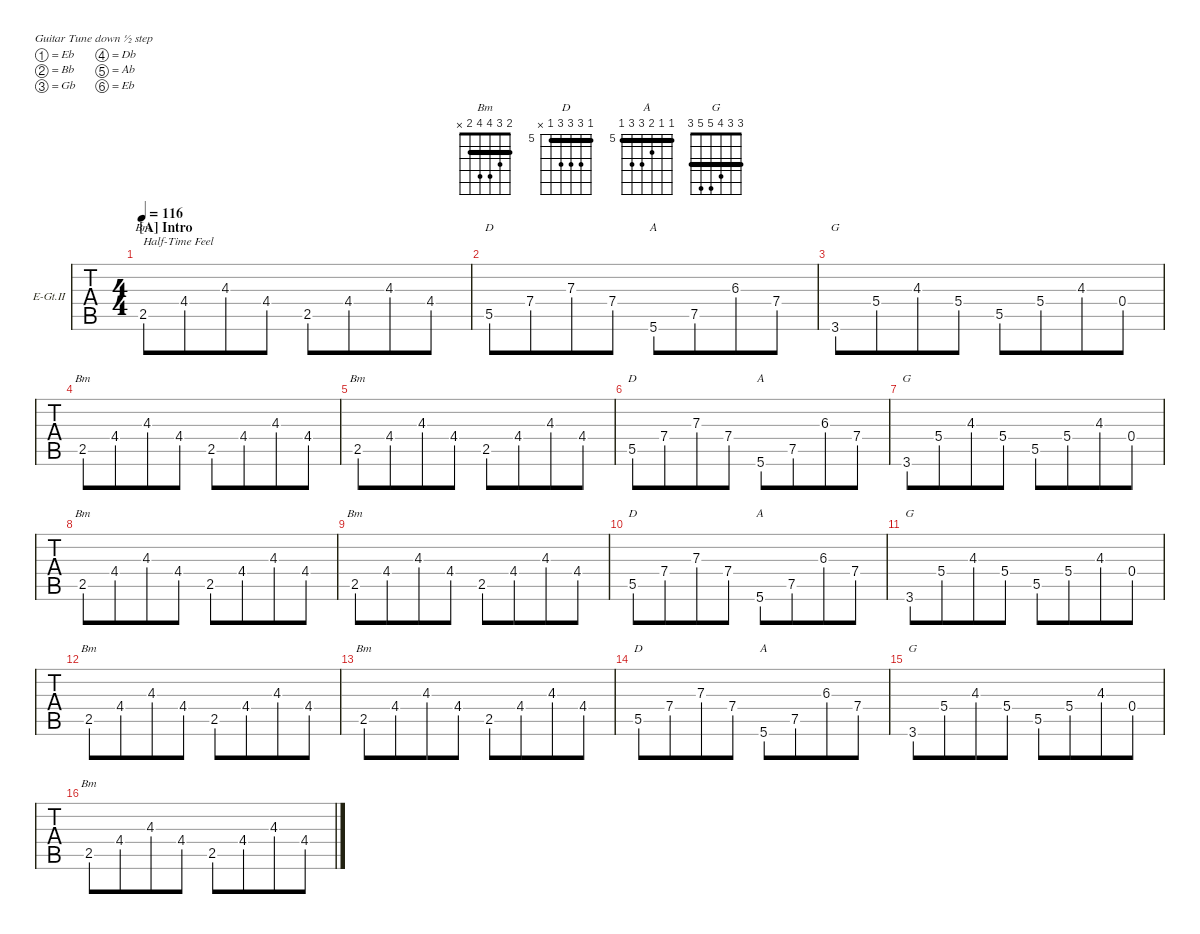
\hideDynamics
\bracketExtendMode nobrackets
\firstSystemTrackNameOrientation horizontal
\otherSystemsTrackNameOrientation horizontal
\track ("E.Guitar II (Rythm Right)" "E-Gt.II") {multiBarRest instrument distortionguitar}
\staff {tabs}
\tuning (Eb4 Bb3 Gb3 Db3 Ab2 Eb2)
\chord ("Bm" 2 3 4 4 2 x) {barre 2}
\chord ("D" 5 7 7 7 5 x) {firstfret 5 barre 5}
\chord ("A" 5 5 6 7 7 5) {firstfret 5 barre (5 5)}
\chord ("G" 3 3 4 5 5 3) {barre (3 3)}
\ts (4 4)
\section ("A" "Intro")
\tempo 116
\clef g2
\ks db
2.5.8{ch "Bm" txt "Half-Time Feel" dy mf instrument distortionguitar beam merge} 4.4.8{beam merge} 4.3.8{beam merge} 4.4.8 2.5.8{beam merge} 4.4.8{beam merge} 4.3.8{beam merge} 4.4.8 |
5.5.8{ch "D" beam merge} 7.4.8{beam merge} 7.3.8{beam merge} 7.4.8 5.6.8{ch "A" beam merge} 7.5.8{beam merge} 6.3.8{beam merge} 7.4.8 |
3.6.8{ch "G" beam merge} 5.4.8{beam merge} 4.3.8{beam merge} 5.4.8 5.5.8{beam merge} 5.4.8{beam merge} 4.3.8{beam merge} 0.4.8 |
2.5.8{ch "Bm" beam merge} 4.4.8{beam merge} 4.3.8{beam merge} 4.4.8 2.5.8{beam merge} 4.4.8{beam merge} 4.3.8{beam merge} 4.4.8 |
2.5.8{ch "Bm" beam merge} 4.4.8{beam merge} 4.3.8{beam merge} 4.4.8 2.5.8{beam merge} 4.4.8{beam merge} 4.3.8{beam merge} 4.4.8 |
5.5.8{ch "D" beam merge} 7.4.8{beam merge} 7.3.8{beam merge} 7.4.8 5.6.8{ch "A" beam merge} 7.5.8{beam merge} 6.3.8{beam merge} 7.4.8 |
3.6.8{ch "G" beam merge} 5.4.8{beam merge} 4.3.8{beam merge} 5.4.8 5.5.8{beam merge} 5.4.8{beam merge} 4.3.8{beam merge} 0.4.8 |
2.5.8{ch "Bm" beam merge} 4.4.8{beam merge} 4.3.8{beam merge} 4.4.8 2.5.8{beam merge} 4.4.8{beam merge} 4.3.8{beam merge} 4.4.8 |
2.5.8{ch "Bm" beam merge} 4.4.8{beam merge} 4.3.8{beam merge} 4.4.8 2.5.8{beam merge} 4.4.8{beam merge} 4.3.8{beam merge} 4.4.8 |
5.5.8{ch "D" beam merge} 7.4.8{beam merge} 7.3.8{beam merge} 7.4.8 5.6.8{ch "A" beam merge} 7.5.8{beam merge} 6.3.8{beam merge} 7.4.8 |
3.6.8{ch "G" beam merge} 5.4.8{beam merge} 4.3.8{beam merge} 5.4.8 5.5.8{beam merge} 5.4.8{beam merge} 4.3.8{beam merge} 0.4.8 |
2.5.8{ch "Bm" beam merge} 4.4.8{beam merge} 4.3.8{beam merge} 4.4.8 2.5.8{beam merge} 4.4.8{beam merge} 4.3.8{beam merge} 4.4.8 |
2.5.8{ch "Bm" beam merge} 4.4.8{beam merge} 4.3.8{beam merge} 4.4.8 2.5.8{beam merge} 4.4.8{beam merge} 4.3.8{beam merge} 4.4.8 |
5.5.8{ch "D" beam merge} 7.4.8{beam merge} 7.3.8{beam merge} 7.4.8 5.6.8{ch "A" beam merge} 7.5.8{beam merge} 6.3.8{beam merge} 7.4.8 |
3.6.8{ch "G" beam merge} 5.4.8{beam merge} 4.3.8{beam merge} 5.4.8 5.5.8{beam merge} 5.4.8{beam merge} 4.3.8{beam merge} 0.4.8 |
2.5.8{ch "Bm" beam merge} 4.4.8{beam merge} 4.3.8{beam merge} 4.4.8 2.5.8{beam merge} 4.4.8{beam merge} 4.3.8{beam merge} 4.4.8
